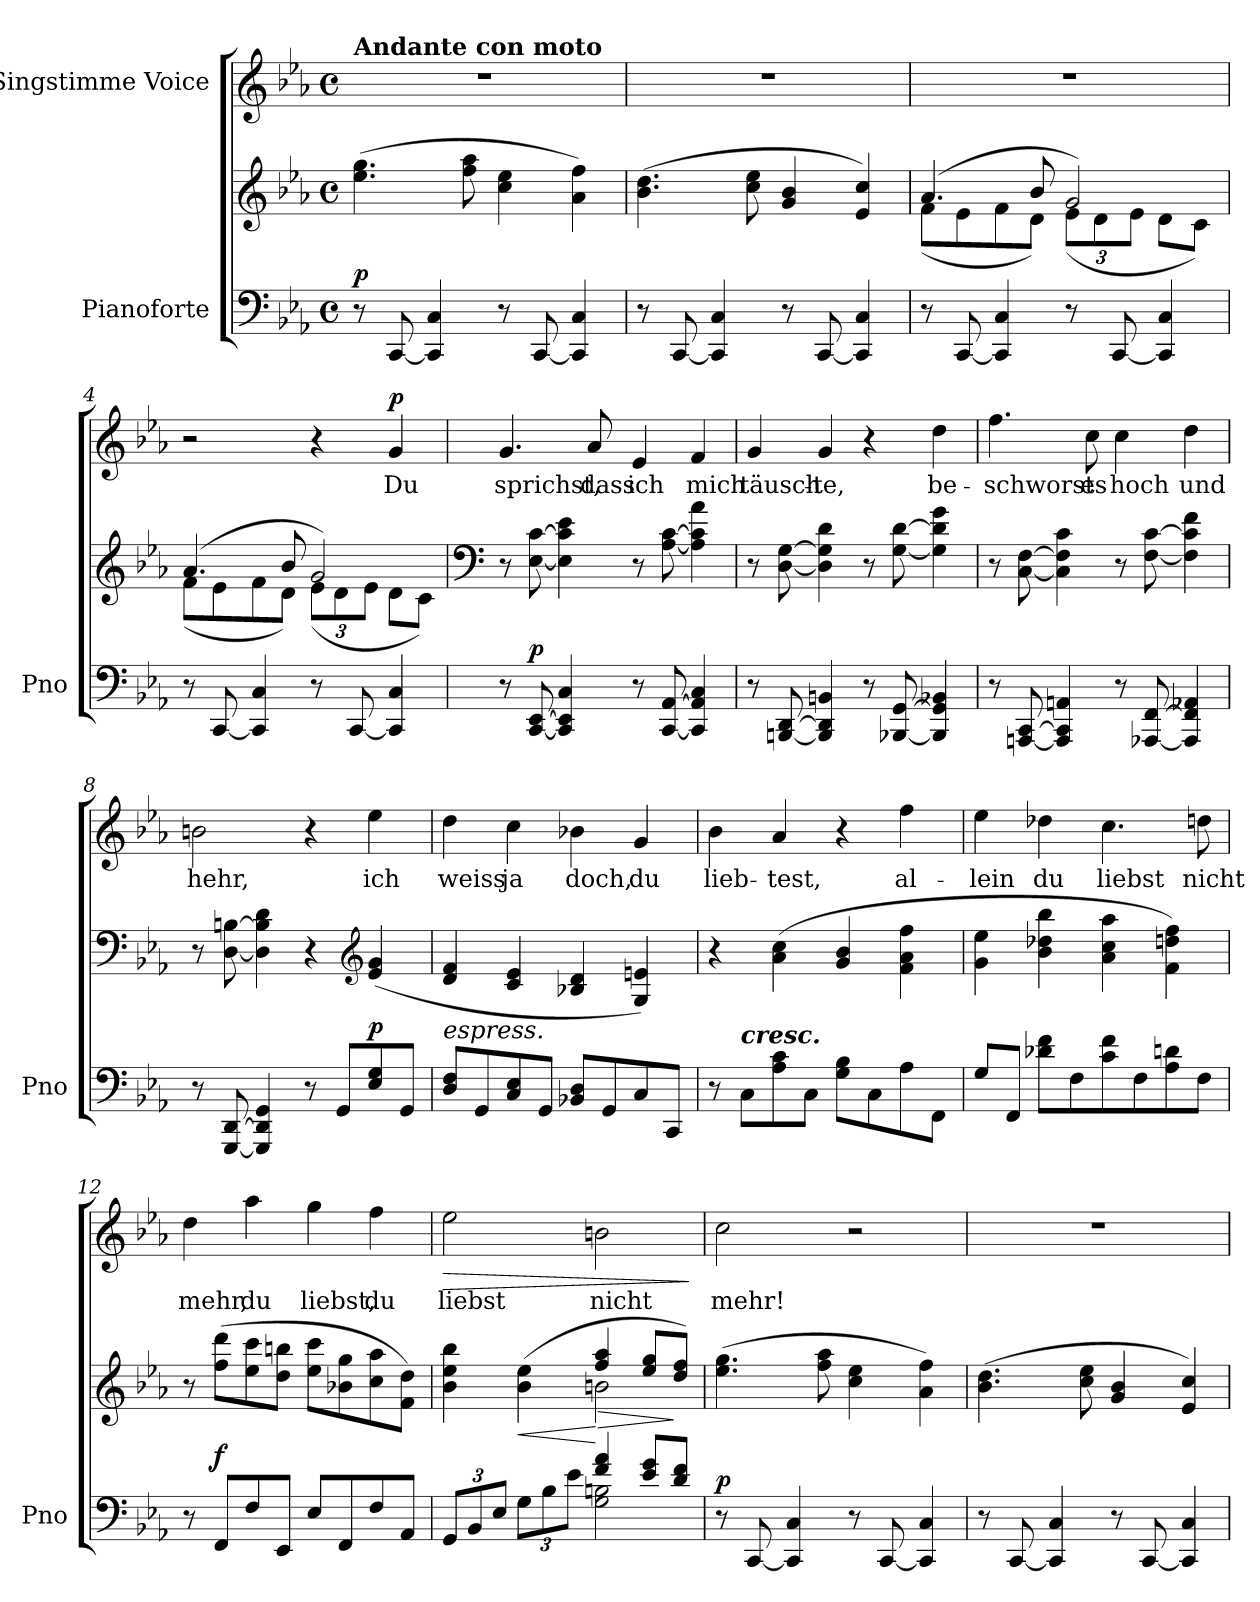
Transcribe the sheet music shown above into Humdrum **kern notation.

**kern	**kern	**dynam	**kern	**text	**dynam
*part2	*part2	*part2	*part1	*part1	*part1
*staff3	*staff2	*staff2/3	*staff1	*staff1	*staff1
*I"Pianoforte	*	*	*I"Singstimme Voice	*	*
*I'Pno	*	*	*	*	*
*clefF4	*clefG2	*	*clefG2	*	*
*k[b-e-a-]	*k[b-e-a-]	*	*k[b-e-a-]	*	*
*M4/4	*M4/4	*	*M4/4	*	*
*met(c)	*met(c)	*	*met(c)	*	*
=1	=1	=1	=1	=1	=1
!	!	!	!LO:TX:a:B:t=Andante con moto	!	!
!	!	!LO:DY:a=2	!	!	!
8r	(>4.ee-\ 4.gg\	p	1r	.	.
[8CC/	.	.	.	.	.
4CC/] 4C/	.	.	.	.	.
.	8ff\ 8aa-\	.	.	.	.
8r	4cc\ 4ee-\	.	.	.	.
[8CC/	.	.	.	.	.
4CC/] 4C/	4a-\ 4ff\)	.	.	.	.
=2	=2	=2	=2	=2	=2
8r	(>4.b-\ 4.dd\	.	1r	.	.
[8CC/	.	.	.	.	.
4CC/] 4C/	.	.	.	.	.
.	8cc\ 8ee-\	.	.	.	.
8r	4g/ 4b-/	.	.	.	.
[8CC/	.	.	.	.	.
4CC/] 4C/	4e-/ 4cc/)	.	.	.	.
=3	=3	=3	=3	=3	=3
*	*^	*	*	*	*
8r	(>4.a-/	(<8f\L	.	1r	.	.
[8CC/	.	8e-\	.	.	.	.
4CC/] 4C/	.	8f\	.	.	.	.
.	8b-/	8d\J)	.	.	.	.
*	*	*Xbrackettup	*	*	*	*
8r	2g/)	(<12e-\L	.	.	.	.
.	.	12d\	.	.	.	.
[8CC/	.	.	.	.	.	.
.	.	12e-\J	.	.	.	.
4CC/] 4C/	.	8d\L	.	.	.	.
.	.	8c\J)	.	.	.	.
=4	=4	=4	=4	=4	=4	=4
8r	(>4.a-/	(<8f\L	.	2r	.	.
[8CC/	.	8e-\	.	.	.	.
4CC/] 4C/	.	8f\	.	.	.	.
.	8b-/	8d\J)	.	.	.	.
8r	2g/)	(<12e-\L	.	4r	.	.
.	.	12d\	.	.	.	.
[8CC/	.	.	.	.	.	.
.	.	12e-\J	.	.	.	.
!	!	!	!	!	!LO:LY:b	!LO:DY:a
4CC/] 4C/	.	8d\L	.	4g/	Du	p
.	.	8c\J)	.	.	.	.
*	*v	*v	*	*	*	*
!!LO:LB:g=z
=5	=5	=5	=5	=5	=5
*	*clefF4	*	*	*	*
*	*^	*	*	*	*
!	!	!	!	!	!LO:LY:b	!
*	*v	*v	*	*	*	*
8r	8r	.	4.g/	sprichst,	.
!	!	!LO:DY:a=2	!	!	!
[8CC/ [8EE-/	[8E-\ [8c\	p	.	.	.
4CC/] 4EE-/] 4C/	4E-\] 4c\] 4e-\	.	.	.	.
!	!	!	!	!LO:LY:b	!
.	.	.	8a-/	dass	.
!	!	!	!	!LO:LY:b	!
8r	8r	.	4e-/	ich	.
[8CC/ [8AA-/	[8A-\ [8c\	.	.	.	.
!	!	!	!	!LO:LY:b	!
4CC/] 4AA-/] 4C/	4A-\] 4c\] 4a-\	.	4f/	mich	.
=6	=6	=6	=6	=6	=6
!	!	!	!	!LO:LY:b	!
8r	8r	.	4g/	täusch-	.
[8BBBn/ [8DD/	[8D\ [8G\	.	.	.	.
!	!	!	!	!LO:LY:b	!
4BBB/] 4DD/] 4BBn/	4D\] 4G\] 4d\	.	4g/	-te,	.
8r	8r	.	4r	.	.
[8BBB-X/ [8GG/	[8G\ [8d\	.	.	.	.
!	!	!	!	!LO:LY:b	!
4BBB-/] 4GG/] 4BB-X/	4G\] 4d\] 4g\	.	4dd\	be-	.
=7	=7	=7	=7	=7	=7
!	!	!	!	!LO:LY:b	!
8r	8r	.	4.ff\	-schworst	.
[8AAAn/ [8CC/	[8C\ [8F\	.	.	.	.
4AAA/] 4CC/] 4AAn/	4C\] 4F\] 4c\	.	.	.	.
!	!	!	!	!LO:LY:b	!
.	.	.	8cc\	es	.
!	!	!	!	!LO:LY:b	!
8r	8r	.	4cc\	hoch	.
[8AAA-X/ [8FF/	[8F\ [8c\	.	.	.	.
!	!	!	!	!LO:LY:b	!
4AAA-/] 4FF/] 4AA-X/	4F\] 4c\] 4f\	.	4dd\	und	.
=8	=8	=8	=8	=8	=8
!	!	!	!	!LO:LY:b	!
8r	8r	.	2bn\	hehr,	.
[8GGG/ [8DD/	[8D\ [8Bn\	.	.	.	.
4GGG/] 4DD/] 4GG/	4D\] 4B\] 4d\	.	.	.	.
8r	4r	.	4r	.	.
8GG/L	.	.	.	.	.
*	*clefG2	*	*	*	*
!	!	!LO:DY:a=2	!	!LO:LY:b	!
8E-/ 8G/	(<4e-/ 4g/	p	4ee-\	ich	.
8GG/J	.	.	.	.	.
!!LO:LB:g=z
=9	=9	=9	=9	=9	=9
!LO:TX:a:i:t=espress.	!	!	!	!	!
!	!	!	!	!LO:LY:b	!
8D/ 8F/L	4d/ 4f/	.	4dd\	weiss	.
8GG/	.	.	.	.	.
!	!	!	!	!LO:LY:b	!
8C/ 8E-/	4c/ 4e-/	.	4cc\	ja	.
8GG/J	.	.	.	.	.
!	!	!	!	!LO:LY:b	!
8BB-X/ 8D/L	4B-X/ 4d/	.	4b-X\	doch,	.
8GG/	.	.	.	.	.
!	!	!	!	!LO:LY:b	!
8C/	4G/ 4en/)	.	4g/	du	.
8CC/J	.	.	.	.	.
=10	=10	=10	=10	=10	=10
!	!	!	!	!LO:LY:b	!
8r	4r	.	4b-\	lieb-	.
!LO:TX:a:Bi:t=cresc.	!	!	!	!	!
8C\L	.	.	.	.	.
!	!	!	!	!LO:LY:b	!
8A-\ 8c\	(>4a-\ 4cc\	.	4a-/	-test,	.
8C\J	.	.	.	.	.
8G\ 8B-\L	4g/ 4b-/	.	4r	.	.
8C\	.	.	.	.	.
!	!	!	!	!LO:LY:b	!
8A-\	4f\ 4a-\ 4ff\	.	4ff\	al-	.
8FF\J	.	.	.	.	.
=11	=11	=11	=11	=11	=11
!	!	!	!	!LO:LY:b	!
8G/L	4g\ 4ee-\	.	4ee-\	-lein	.
8FF/J	.	.	.	.	.
!	!	!	!	!LO:LY:b	!
8d-X\ 8f\L	4b-\ 4dd-X\ 4bb-\	.	4dd-X\	du	.
8F\	.	.	.	.	.
!	!	!	!	!LO:LY:b	!
8c\ 8f\	4a-\ 4cc\ 4aa-\	.	4.cc\	liebst	.
8F\	.	.	.	.	.
8A-\ 8dn\	4f\ 4ddn\ 4ff\)	.	.	.	.
!	!	!	!	!LO:LY:b	!
8F\J	.	.	8ddn\	nicht	.
=12	=12	=12	=12	=12	=12
!	!	!	!	!LO:LY:b	!
8r	8r	.	4dd\	mehr,	.
!	!	!LO:DY:a=2	!	!	!
8FF/L	(>8ff\ 8ddd\L	f	.	.	.
!	!	!	!	!LO:LY:b	!
8F/	8ee-\ 8ccc\	.	4aa-\	du	.
8EE-/J	8dd\ 8bbn\J	.	.	.	.
!	!	!	!	!LO:LY:b	!
8E-/L	8ee-\ 8ccc\L	.	4gg\	liebst,	.
8FF/	8b-X\ 8gg\	.	.	.	.
!	!	!	!	!LO:LY:b	!
8F/	8cc\ 8aa-\	.	4ff\	du	.
8AA-/J	8f\ 8dd\J)	.	.	.	.
!!LO:LB:g=z
=13	=13	=13	=13	=13	=13
*Xbrackettup	*	*	*	*	*
*^	*^	*	*	*	*
!	!	!	!	!	!	!LO:LY:b	!LO:HP:b
12GG/L	2ryy	4b-\ 4ee-\ 4bb-\	2ryy	.	2ee-\	liebst	>
12BB-/	.	.	.	.	.	.	.
12E-/J	.	.	.	.	.	.	.
!	!	!	!	!LO:HP:b	!	!	!
12G\L	.	(>4b-\ 4ee-\	.	<	.	.	.
12B-\	.	.	.	.	.	.	.
12e-\J	.	.	.	.	.	.	.
!	!	!	!	!LO:HP:n=1:b	!	!LO:LY:b	!
4f/ 4a-/	2G\ 2Bn\	4ff/ 4aa-/	2bn\	[ >	2bn\	nicht	.
8e-/ 8g/L	.	8ee-/ 8gg/L	.	.	.	.	.
8d/ 8f/J	.	8dd/ 8ff/J)	.	]	.	.	.
*v	*v	*	*	*	*	*	*
*	*v	*v	*	*	*	*
.	.	.	.	.	]
=14	=14	=14	=14	=14	=14
!	!	!LO:DY:a=2	!	!LO:LY:b	!
8r	(>4.ee-\ 4.gg\	p	2cc\	mehr!	.
[8CC/	.	.	.	.	.
4CC/] 4C/	.	.	.	.	.
.	8ff\ 8aa-\	.	.	.	.
8r	4cc\ 4ee-\	.	2r	.	.
[8CC/	.	.	.	.	.
4CC/] 4C/	4a-\ 4ff\)	.	.	.	.
=15	=15	=15	=15	=15	=15
8r	(>4.b-\ 4.dd\	.	1r	.	.
[8CC/	.	.	.	.	.
4CC/] 4C/	.	.	.	.	.
.	8cc\ 8ee-\	.	.	.	.
8r	4g/ 4b-/	.	.	.	.
[8CC/	.	.	.	.	.
4CC/] 4C/	4e-/ 4cc/)	.	.	.	.
=	=	=	=	=	=
*-	*-	*-	*-	*-	*-
